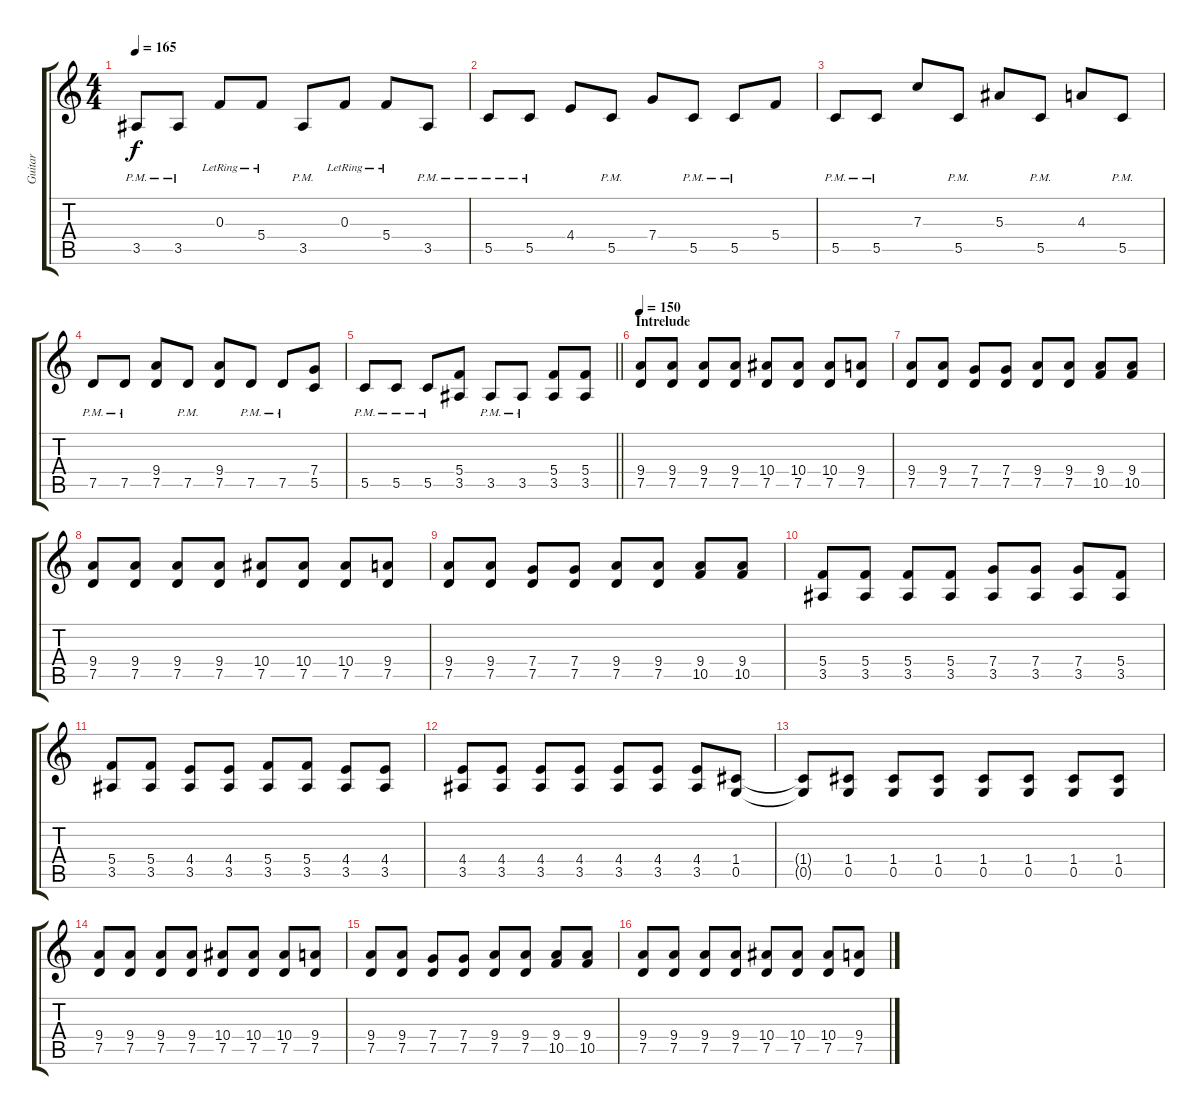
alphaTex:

\track ("Guitar" "Guitar") {instrument distortionguitar}
\staff {score tabs}
\tuning (D4 A3 F3 C3 G2 D2) {hide}
\ts (4 4)
\tempo 165
\clef g2
\ks c
3.5{pm}.8{dy f} 3.5{pm}.8 0.3{lr}.8 5.4{lr}.8 3.5{pm}.8 0.3{lr}.8 5.4{lr}.8 3.5{pm}.8 |
5.5{pm}.8 5.5{pm}.8 4.4.8 5.5{pm}.8 7.4.8 5.5{pm}.8 5.5{pm}.8 5.4.8 |
5.5{pm}.8 5.5{pm}.8 7.3.8 5.5{pm}.8 5.3.8 5.5{pm}.8 4.3.8 5.5{pm}.8 |
7.5{pm}.8 7.5{pm}.8 (9.4 7.5).8 7.5{pm}.8 (9.4 7.5).8 7.5{pm}.8 7.5{pm}.8 (7.4 5.5).8 |
\barLineRight lightlight
5.5{pm}.8 5.5{pm}.8 5.5{pm}.8 (5.4 3.5).8 3.5{pm}.8 3.5{pm}.8 (5.4 3.5).8 (5.4 3.5).8 |
\section ("" "Intrelude")
\tempo 150
(9.4 7.5).8{volume 10 instrument electricguitarjazz} (9.4 7.5).8 (9.4 7.5).8 (9.4 7.5).8 (10.4 7.5).8 (10.4 7.5).8 (10.4 7.5).8 (9.4 7.5).8 |
(9.4 7.5).8 (9.4 7.5).8 (7.4 7.5).8 (7.4 7.5).8 (9.4 7.5).8 (9.4 7.5).8 (9.4 10.5).8 (9.4 10.5).8 |
(9.4 7.5).8 (9.4 7.5).8 (9.4 7.5).8 (9.4 7.5).8 (10.4 7.5).8 (10.4 7.5).8 (10.4 7.5).8 (9.4 7.5).8 |
(9.4 7.5).8 (9.4 7.5).8 (7.4 7.5).8 (7.4 7.5).8 (9.4 7.5).8 (9.4 7.5).8 (9.4 10.5).8 (9.4 10.5).8 |
(5.4 3.5).8 (5.4 3.5).8 (5.4 3.5).8 (5.4 3.5).8 (7.4 3.5).8 (7.4 3.5).8 (7.4 3.5).8 (5.4 3.5).8 |
(5.4 3.5).8 (5.4 3.5).8 (4.4 3.5).8 (4.4 3.5).8 (5.4 3.5).8 (5.4 3.5).8 (4.4 3.5).8 (4.4 3.5).8 |
(4.4 3.5).8 (4.4 3.5).8 (4.4 3.5).8 (4.4 3.5).8 (4.4 3.5).8 (4.4 3.5).8 (4.4 3.5).8 (1.4 0.5).8 |
(1.4{t} 0.5{t}).8 (1.4 0.5).8 (1.4 0.5).8 (1.4 0.5).8 (1.4 0.5).8 (1.4 0.5).8 (1.4 0.5).8 (1.4 0.5).8 |
(9.4 7.5).8 (9.4 7.5).8 (9.4 7.5).8 (9.4 7.5).8 (10.4 7.5).8 (10.4 7.5).8 (10.4 7.5).8 (9.4 7.5).8 |
(9.4 7.5).8 (9.4 7.5).8 (7.4 7.5).8 (7.4 7.5).8 (9.4 7.5).8 (9.4 7.5).8 (9.4 10.5).8 (9.4 10.5).8 |
(9.4 7.5).8 (9.4 7.5).8 (9.4 7.5).8 (9.4 7.5).8 (10.4 7.5).8 (10.4 7.5).8 (10.4 7.5).8 (9.4 7.5).8
